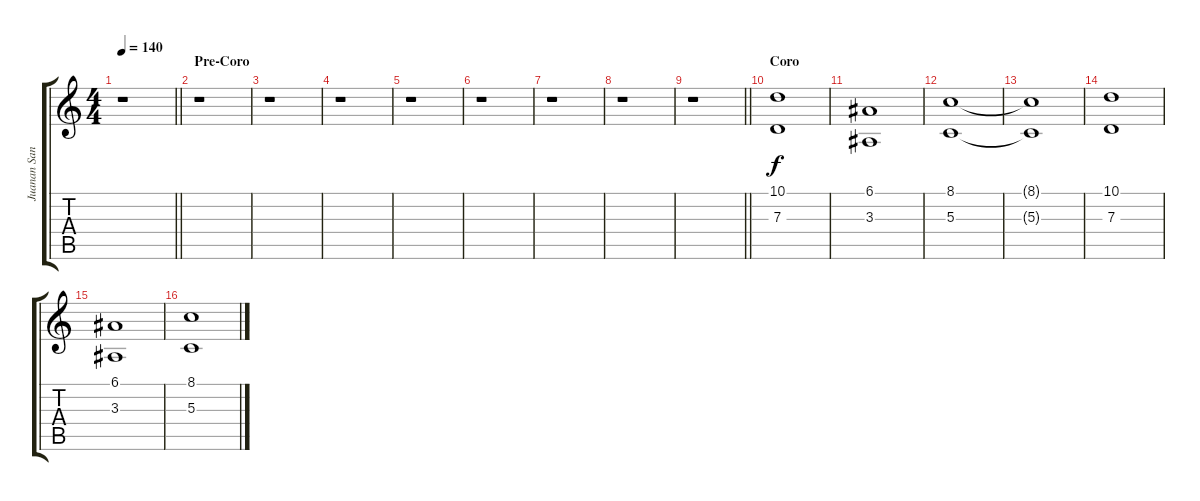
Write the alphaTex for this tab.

\track ("Juanan San Martín" "Juanan San") {instrument synthstrings1}
\staff {score tabs}
\tuning (E4 B3 G3 D3 A2 E2) {hide}
\ts (4 4)
\tempo 140
\clef g2
\barLineRight lightlight
\ks c
r.1{dy f} |
\section ("" "Pre-Coro")
r.1 |
r.1 |
r.1 |
r.1 |
r.1 |
r.1 |
r.1 |
\barLineRight lightlight
r.1 |
\section ("" "Coro")
(10.1 7.3).1{volume 11 instrument synthstrings1} |
(6.1 3.3).1 |
(8.1 5.3).1 |
(8.1{t} 5.3{t}).1 |
(10.1 7.3).1 |
(6.1 3.3).1 |
(8.1 5.3).1
